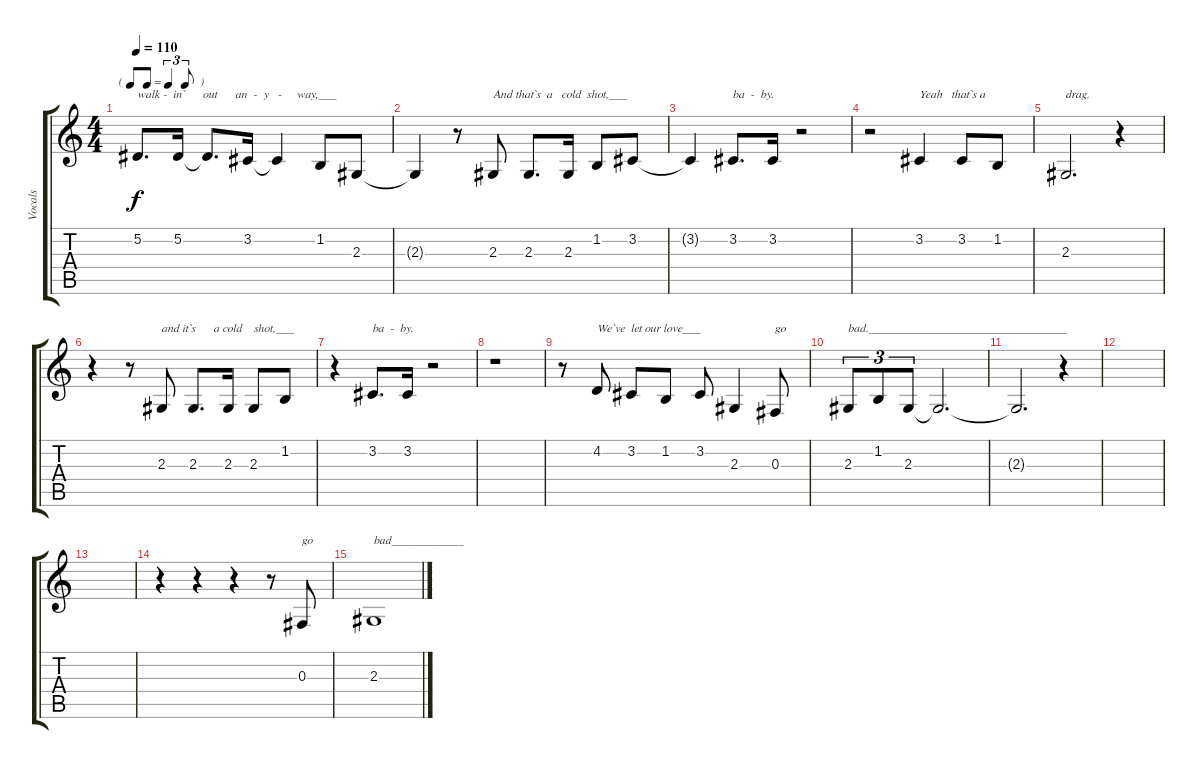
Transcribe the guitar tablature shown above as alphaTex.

\track ("Vocals" "Vocals") {instrument viola}
\staff {score tabs}
\tuning (Eb4 Bb3 Gb3 Db3 Ab2 Eb2) {hide}
\ts (4 4)
\tf triplet8th
\tempo 110
\clef g2
\ks c
5.2.8{d txt "walk -  in`      out      an  -  y   -     way,___" dy f} 5.2.16 5.2{t}.8{d} 3.2.16 3.2{t}.4 1.2.8 2.3.8 |
2.3{t}.4 r.8 2.3.8{txt "And that`s  a   cold  shot,___"} 2.3.8{d} 2.3.16 1.2.8 3.2.8 |
3.2{t}.4 3.2.8{d txt "ba  -  by."} 3.2.16 r.2 |
r.2 3.2.4{txt "Yeah   that`s a"} 3.2.8 1.2.8 |
2.3.2{d txt "drag."} r.4 |
r.4 r.8 2.3.8{txt "and it`s      a cold    shot,___"} 2.3.8{d} 2.3.16 2.3.8 1.2.8 |
r.4 3.2.8{d txt "ba  -  by."} 3.2.16 r.2 |
r.1 |
r.8 4.2.8{txt "We`ve  let our love___"} 3.2.8 1.2.8 3.2.8 2.3.4 0.3.8{txt "go"} |
2.3.8{tu (3 2) txt "bad._________________________________"} 1.2.8{tu (3 2)} 2.3.8{tu (3 2)} 2.3{t}.2{d} |
2.3{t}.2{d} r.4 |
|
|
r.4 r.4 r.4 r.8 0.3.8{txt "go"} |
2.3.1{txt "bad____________"}
